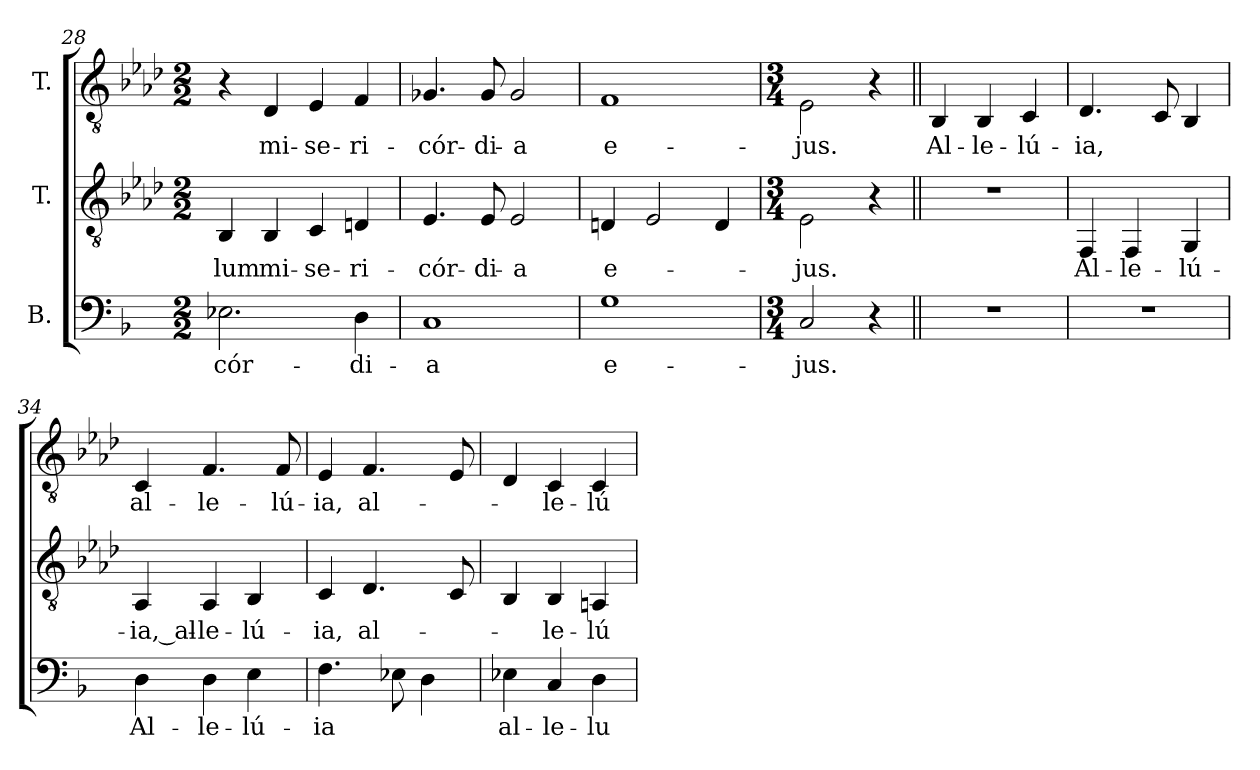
**kern	**text	**kern	**text	**kern	**text
*part3	*part3	*part2	*part2	*part1	*part1
*staff3	*staff3	*staff2	*staff2	*staff1	*staff1
*I"B.	*	*I"T.	*	*I"T.	*
*clefF4	*	*clefGv2	*	*clefGv2	*
*	*	*ITrd2c3	*	*ITrd2c3	*
*k[b-]	*	*k[b-]	*	*k[b-]	*
*F:	*	*F:	*	*F:	*
*M2/2	*	*M2/2	*	*M2/2	*
=28	=28	=28	=28	=28	=28
!	!LO:LY:b:color=#000000	!	!	!	!
!	!	!	!LO:LY:b:color=#000000	!	!
2.E-Xi\	-cór-	4GGi/	-lum	4r	.
!	!	!	!LO:LY:b:color=#000000	!	!
!	!	!	!	!	!LO:LY:b:color=#000000
.	.	4GGi/	mi-	4BB-i/	mi-
!	!	!	!LO:LY:b:color=#000000	!	!
!	!	!	!	!	!LO:LY:b:color=#000000
.	.	4AAi/	-se-	4Ci/	-se-
!	!LO:LY:b:color=#000000	!	!	!	!
!	!	!	!LO:LY:b:color=#000000	!	!
!	!	!	!	!	!LO:LY:b:color=#000000
4Di\	-di-	4BBni/	-ri-	4Di/	-ri-
=29	=29	=29	=29	=29	=29
!	!LO:LY:b:color=#000000	!	!	!	!
!	!	!	!LO:LY:b:color=#000000	!	!
!	!	!	!	!	!LO:LY:b:color=#000000
1Ci	-a	4.Ci/	-cór-	4.E-Xi/	-cór-
!	!	!	!LO:LY:b:color=#000000	!	!
!	!	!	!	!	!LO:LY:b:color=#000000
.	.	8Ci/	-di-	8E-i/	-di-
!	!	!	!LO:LY:b:color=#000000	!	!
!	!	!	!	!	!LO:LY:b:color=#000000
.	.	2Ci/	-a	2E-i/	-a
=30	=30	=30	=30	=30	=30
!	!LO:LY:b:color=#000000	!	!	!	!
!	!	!	!LO:LY:b:color=#000000	!	!
!	!	!	!	!	!LO:LY:b:color=#000000
1Gi	e-	4BBni/	e-	1Di	e-
.	.	2Ci/	.	.	.
.	.	4BBi/	.	.	.
=31	=31	=31	=31	=31	=31
*M3/4	*	*M3/4	*	*M3/4	*
!	!LO:LY:b:color=#000000	!	!	!	!
!	!	!	!LO:LY:b:color=#000000	!	!
!	!	!	!	!	!LO:LY:b:color=#000000
2Ci/	-jus.	2Ci\	-jus.	2Ci\	-jus.
4r	.	4r	.	4r	.
!!LO:LB:g=z
=32||	=32||	=32||	=32||	=32||	=32||
!LO:N:vis=1	!	!LO:N:vis=1	!	!	!
!	!	!	!	!	!LO:LY:b:color=#000000
2.r	.	2.r	.	4GGi/	Al-
!	!	!	!	!	!LO:LY:b:color=#000000
.	.	.	.	4GGi/	-le-
!	!	!	!	!	!LO:LY:b:color=#000000
.	.	.	.	4AAi/	-lú-
=33	=33	=33	=33	=33	=33
!LO:N:vis=1	!	!	!	!	!
!	!	!	!LO:LY:b:color=#000000	!	!
!	!	!	!	!	!LO:LY:b:color=#000000
2.r	.	4DDi/	Al-	4.BB-i/	-ia,
!	!	!	!LO:LY:b:color=#000000	!	!
.	.	4DDi/	-le-	.	.
.	.	.	.	8AAi/	.
!	!	!	!LO:LY:b:color=#000000	!	!
.	.	4EEi/	-lú-	4GGi/	.
=34	=34	=34	=34	=34	=34
!	!LO:LY:b:color=#000000	!	!	!	!
!	!	!	!LO:LY:b:color=#000000	!	!
!	!	!	!	!	!LO:LY:b:color=#000000
4Di\	Al-	4FFi/	-ia,_al-	4AAi/	al-
!	!LO:LY:b:color=#000000	!	!	!	!
!	!	!	!LO:LY:b:color=#000000	!	!
!	!	!	!	!	!LO:LY:b:color=#000000
4Di\	-le-	4FFi/	-le-	4.Di/	-le-
!	!LO:LY:b:color=#000000	!	!	!	!
!	!	!	!LO:LY:b:color=#000000	!	!
4Ei\	-lú-	4GGi/	-lú-	.	.
!	!	!	!	!	!LO:LY:b:color=#000000
.	.	.	.	8Di/	-lú-
=35	=35	=35	=35	=35	=35
!	!LO:LY:b:color=#000000	!	!	!	!
!	!	!	!LO:LY:b:color=#000000	!	!
!	!	!	!	!	!LO:LY:b:color=#000000
4.Fi\	-ia	4AAi/	-ia,	4Ci/	-ia,
!	!	!	!LO:LY:b:color=#000000	!	!
!	!	!	!	!	!LO:LY:b:color=#000000
.	.	4.BB-i/	al-	4.Di/	al-
8E-Xi\	.	.	.	.	.
4Di\	.	.	.	.	.
.	.	8AAi/	.	8Ci/	.
=36	=36	=36	=36	=36	=36
!	!LO:LY:b:color=#000000	!	!	!	!
4E-Xi\	al-	4GGi/	.	4BB-i/	.
!	!LO:LY:b:color=#000000	!	!	!	!
!	!	!	!LO:LY:b:color=#000000	!	!
!	!	!	!	!	!LO:LY:b:color=#000000
4Ci/	-le-	4GGi/	-le-	4AAi/	-le-
!	!LO:LY:b:color=#000000	!	!	!	!
!	!	!	!LO:LY:b:color=#000000	!	!
!	!	!	!	!	!LO:LY:b:color=#000000
4Di\	-lu-	4FF#Xi/	-lú-	4AAi/	-lú-
=	=	=	=	=	=
*-	*-	*-	*-	*-	*-
